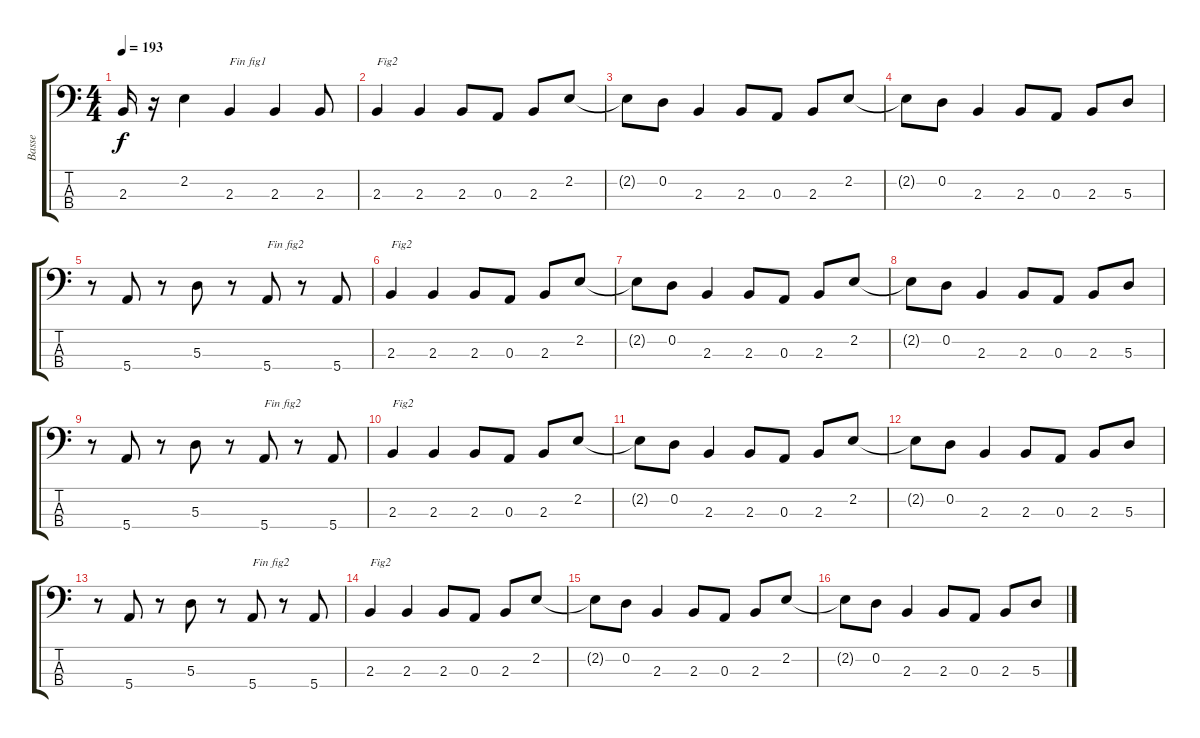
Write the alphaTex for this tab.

\track ("Basse" "Basse") {instrument electricbasspick}
\staff {score tabs}
\tuning (G2 D2 A1 E1) {hide}
\ts (4 4)
\tempo 193
\clef f4
\ks c
2.3.16{dy f} r.16 2.2.4 2.3.4{txt "Fin fig1"} 2.3.4 2.3.8 |
2.3.4{txt "Fig2"} 2.3.4 2.3.8 0.3.8 2.3.8 2.2.8 |
2.2{t}.8 0.2.8 2.3.4 2.3.8 0.3.8 2.3.8 2.2.8 |
2.2{t}.8 0.2.8 2.3.4 2.3.8 0.3.8 2.3.8 5.3.8 |
r.8 5.4.8 r.8 5.3.8 r.8 5.4.8{txt "Fin fig2"} r.8 5.4.8 |
2.3.4{txt "Fig2"} 2.3.4 2.3.8 0.3.8 2.3.8 2.2.8 |
2.2{t}.8 0.2.8 2.3.4 2.3.8 0.3.8 2.3.8 2.2.8 |
2.2{t}.8 0.2.8 2.3.4 2.3.8 0.3.8 2.3.8 5.3.8 |
r.8 5.4.8 r.8 5.3.8 r.8 5.4.8{txt "Fin fig2"} r.8 5.4.8 |
2.3.4{txt "Fig2"} 2.3.4 2.3.8 0.3.8 2.3.8 2.2.8 |
2.2{t}.8 0.2.8 2.3.4 2.3.8 0.3.8 2.3.8 2.2.8 |
2.2{t}.8 0.2.8 2.3.4 2.3.8 0.3.8 2.3.8 5.3.8 |
r.8 5.4.8 r.8 5.3.8 r.8 5.4.8{txt "Fin fig2"} r.8 5.4.8 |
2.3.4{txt "Fig2"} 2.3.4 2.3.8 0.3.8 2.3.8 2.2.8 |
2.2{t}.8 0.2.8 2.3.4 2.3.8 0.3.8 2.3.8 2.2.8 |
2.2{t}.8 0.2.8 2.3.4 2.3.8 0.3.8 2.3.8 5.3.8
